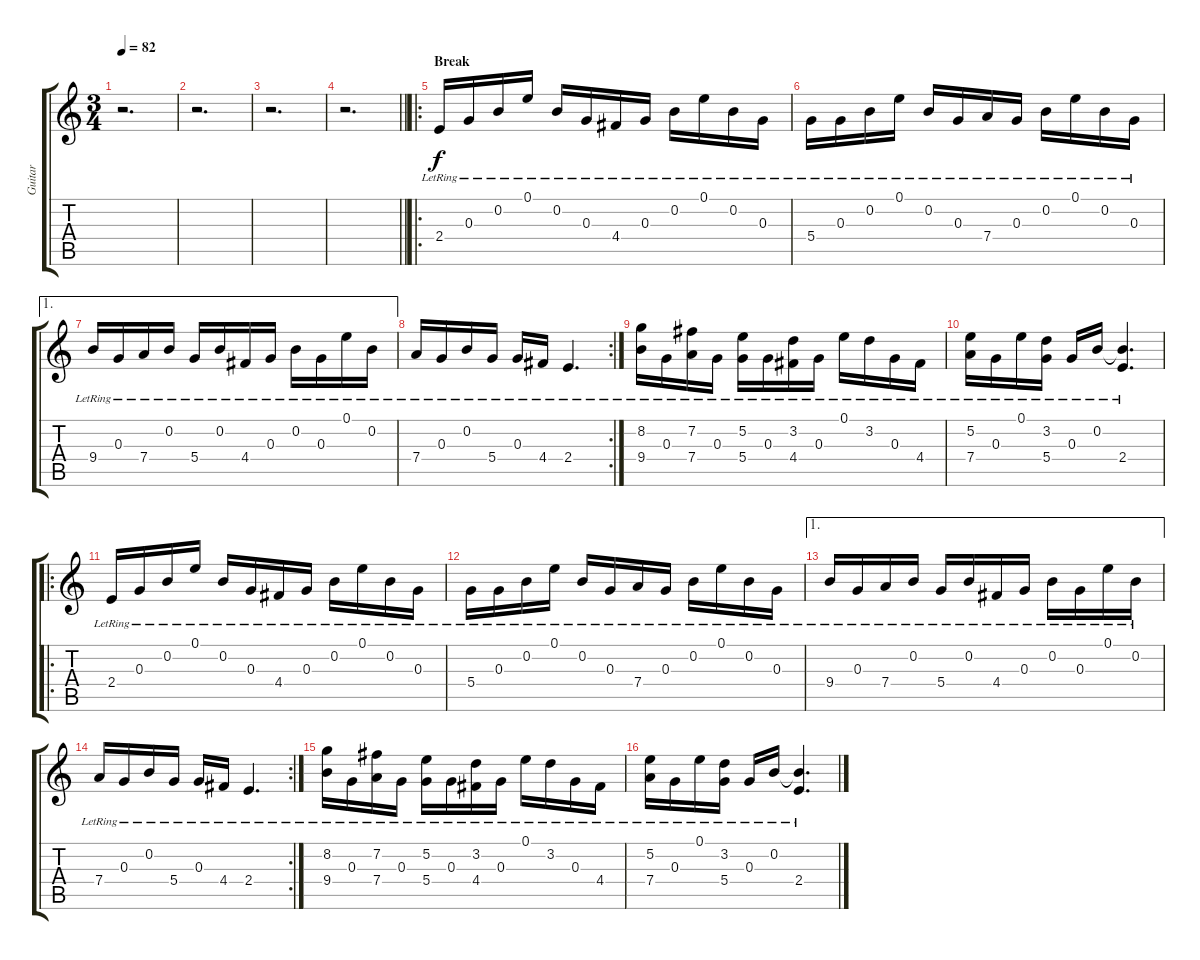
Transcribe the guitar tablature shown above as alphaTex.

\track ("Guitar" "Guitar") {solo instrument electricguitarclean}
\staff {score tabs}
\tuning (E4 B3 G3 D3 A2 E2) {hide}
\ts (3 4)
\tempo 82
\clef g2
\ks c
r.2{d dy f} |
r.2{d} |
r.2{d} |
\barLineRight lightlight
r.2{d} |
\ro
\section ("" "Break")
2.4{lr}.16 0.3{lr}.16 0.2{lr}.16 0.1{lr}.16 0.2{lr}.16 0.3{lr}.16 4.4{lr}.16 0.3{lr}.16 0.2{lr}.16 0.1{lr}.16 0.2{lr}.16 0.3{lr}.16 |
5.4{lr}.16 0.3{lr}.16 0.2{lr}.16 0.1{lr}.16 0.2{lr}.16 0.3{lr}.16 7.4{lr}.16 0.3{lr}.16 0.2{lr}.16 0.1{lr}.16 0.2{lr}.16 0.3{lr}.16 |
\ae 1
9.4{lr}.16 0.3{lr}.16 7.4{lr}.16 0.2{lr}.16 5.4{lr}.16 0.2{lr}.16 4.4{lr}.16 0.3{lr}.16 0.2{lr}.16 0.3{lr}.16 0.1{lr}.16 0.2{lr}.16 |
\rc 2
7.4{lr}.16 0.3{lr}.16 0.2{lr}.16 5.4{lr}.16 0.3{lr}.16 4.4{lr}.16 2.4{lr}.4{d} |
(8.2{lr} 9.4{lr}).16 0.3{lr}.16 (7.2{lr} 7.4{lr}).16 0.3{lr}.16 (5.2{lr} 5.4{lr}).16 0.3{lr}.16 (3.2{lr} 4.4{lr}).16 0.3{lr}.16 0.1{lr}.16 3.2{lr}.16 0.3{lr}.16 4.4{lr}.16 |
(5.2{lr} 7.4{lr}).16 0.3{lr}.16 0.1{lr}.16 (3.2{lr} 5.4{lr}).16 0.3{lr}.16 0.2{lr}.16 (0.2{t} 2.4{lr}).4{d} |
\ro
2.4{lr}.16 0.3{lr}.16 0.2{lr}.16 0.1{lr}.16 0.2{lr}.16 0.3{lr}.16 4.4{lr}.16 0.3{lr}.16 0.2{lr}.16 0.1{lr}.16 0.2{lr}.16 0.3{lr}.16 |
5.4{lr}.16 0.3{lr}.16 0.2{lr}.16 0.1{lr}.16 0.2{lr}.16 0.3{lr}.16 7.4{lr}.16 0.3{lr}.16 0.2{lr}.16 0.1{lr}.16 0.2{lr}.16 0.3{lr}.16 |
\ae 1
9.4{lr}.16 0.3{lr}.16 7.4{lr}.16 0.2{lr}.16 5.4{lr}.16 0.2{lr}.16 4.4{lr}.16 0.3{lr}.16 0.2{lr}.16 0.3{lr}.16 0.1{lr}.16 0.2{lr}.16 |
\rc 2
7.4{lr}.16 0.3{lr}.16 0.2{lr}.16 5.4{lr}.16 0.3{lr}.16 4.4{lr}.16 2.4{lr}.4{d} |
(8.2{lr} 9.4{lr}).16 0.3{lr}.16 (7.2{lr} 7.4{lr}).16 0.3{lr}.16 (5.2{lr} 5.4{lr}).16 0.3{lr}.16 (3.2{lr} 4.4{lr}).16 0.3{lr}.16 0.1{lr}.16 3.2{lr}.16 0.3{lr}.16 4.4{lr}.16 |
(5.2{lr} 7.4{lr}).16 0.3{lr}.16 0.1{lr}.16 (3.2{lr} 5.4{lr}).16 0.3{lr}.16 0.2{lr}.16 (0.2{t} 2.4{lr}).4{d}
